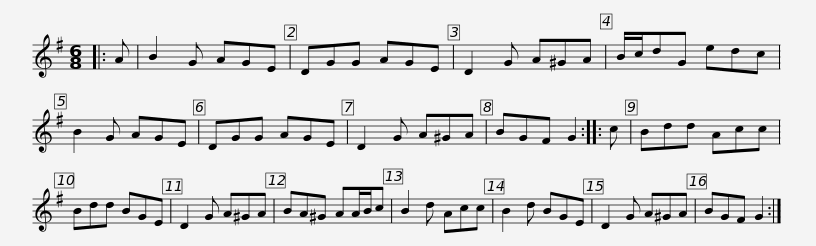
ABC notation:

X:1
L:1/8
M:6/8
I:linebreak $
K:G
V:1 treble
V:1
|: A | B2 G AGE | DGG AGE | D2 G A^GA | B/c/dG edc | %5
 B2 G AGE | DGG AGE |$ D2 G A^GA | BGF G2 :: c | %10
 Bdd Acc | Bdd BGE | D2 G A^GA | BA^G AA/B/c | B2 d Acc |$ %15
 B2 d BGE | D2 G A^GA | BGF G2 :| %18
